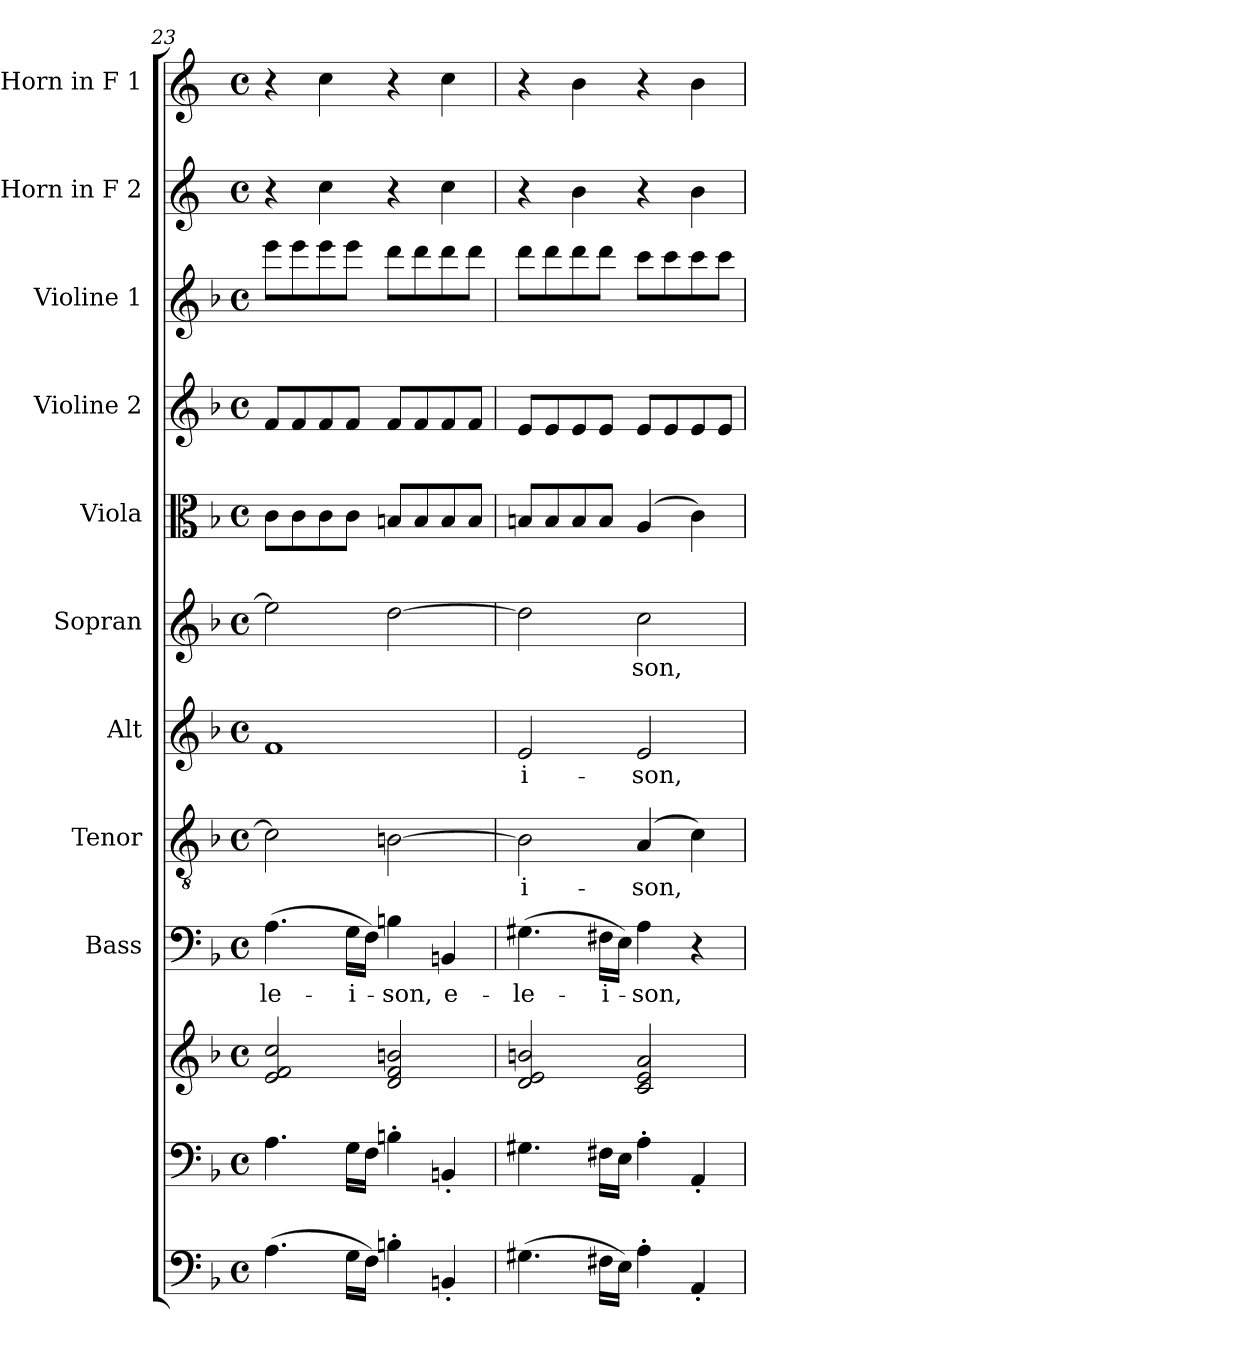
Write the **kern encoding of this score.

**kern	**kern	**kern	**kern	**text	**kern	**text	**kern	**text	**kern	**text	**kern	**kern	**kern	**kern	**kern
*part11	*part10	*part10	*part9	*part9	*part8	*part8	*part7	*part7	*part6	*part6	*part5	*part4	*part3	*part2	*part1
*staff12	*staff11	*staff10	*staff9	*staff9	*staff8	*staff8	*staff7	*staff7	*staff6	*staff6	*staff5	*staff4	*staff3	*staff2	*staff1
*	*	*	*I"Bass	*	*I"Tenor	*	*I"Alt	*	*I"Sopran	*	*I"Viola	*I"Violine 2	*I"Violine 1	*I"Horn in F 2	*I"Horn in F 1
*	*	*	*I'B.	*	*I'T.	*	*I'A.	*	*I'S.	*	*I'Vla.	*I'Vl. 2	*I'Vl. 1	*	*
*clefF4	*clefF4	*clefG2	*clefF4	*	*clefGv2	*	*clefG2	*	*clefG2	*	*clefC3	*clefG2	*clefG2	*clefG2	*clefG2
*ITrd7c12	*	*	*	*	*	*	*	*	*	*	*	*	*	*ITrd4c7	*ITrd4c7
*k[b-]	*k[b-]	*k[b-]	*k[b-]	*	*k[b-]	*	*k[b-]	*	*k[b-]	*	*k[b-]	*k[b-]	*k[b-]	*k[b-]	*k[b-]
*F:	*F:	*F:	*F:	*	*F:	*	*F:	*	*F:	*	*F:	*F:	*F:	*F:	*F:
*M4/4	*M4/4	*M4/4	*M4/4	*	*M4/4	*	*M4/4	*	*M4/4	*	*M4/4	*M4/4	*M4/4	*M4/4	*M4/4
*met(c)	*met(c)	*met(c)	*met(c)	*	*met(c)	*	*met(c)	*	*met(c)	*	*met(c)	*met(c)	*met(c)	*met(c)	*met(c)
=23	=23	=23	=23	=23	=23	=23	=23	=23	=23	=23	=23	=23	=23	=23	=23
!	!	!	!	!LO:LY:b	!	!	!	!	!	!	!	!	!	!	!
(>4.AA\	4.A\	2e/ 2f/ 2cc/	(>4.A\	-le-	2c\]	.	1f	.	2ee\]	.	8c\L	8f/L	8eee\L	4r	4r
.	.	.	.	.	.	.	.	.	.	.	8c\	8f/	8eee\	.	.
.	.	.	.	.	.	.	.	.	.	.	8c\	8f/	8eee\	4f\	4f\
!	!	!	!	!LO:LY:b	!	!	!	!	!	!	!	!	!	!	!
16GG\LL	16G\LL	.	16G\LL	-i-	.	.	.	.	.	.	8c\J	8f/J	8eee\J	.	.
16FF\JJ)	16F\JJ	.	16F\JJ)	.	.	.	.	.	.	.	.	.	.	.	.
!	!	!	!	!LO:LY:b	!	!	!	!	!	!	!	!	!	!	!
4BBn'>\	4Bn'>\	2d/ 2f/ 2bn/	4Bn\	-son,	[2Bn\	.	.	.	[2dd\	.	8Bn/L	8f/L	8ddd\L	4r	4r
.	.	.	.	.	.	.	.	.	.	.	8B/	8f/	8ddd\	.	.
!	!	!	!	!LO:LY:b	!	!	!	!	!	!	!	!	!	!	!
4BBBn'</	4BBn'</	.	4BBn/	e-	.	.	.	.	.	.	8B/	8f/	8ddd\	4f\	4f\
.	.	.	.	.	.	.	.	.	.	.	8B/J	8f/J	8ddd\J	.	.
=24	=24	=24	=24	=24	=24	=24	=24	=24	=24	=24	=24	=24	=24	=24	=24
!	!	!	!	!LO:LY:b	!	!LO:LY:b	!	!LO:LY:b	!	!	!	!	!	!	!
(>4.GG#X\	4.G#X\	2d/ 2e/ 2bn/	(>4.G#X\	-le-	2B\]	-i-	2e/	-i-	2dd\]	.	8Bn/L	8e/L	8ddd\L	4r	4r
.	.	.	.	.	.	.	.	.	.	.	8B/	8e/	8ddd\	.	.
.	.	.	.	.	.	.	.	.	.	.	8B/	8e/	8ddd\	4e\	4e\
!	!	!	!	!LO:LY:b	!	!	!	!	!	!	!	!	!	!	!
16FF#X\LL	16F#X\LL	.	16F#X\LL	-i-	.	.	.	.	.	.	8B/J	8e/J	8ddd\J	.	.
16EE\JJ)	16E\JJ	.	16E\JJ)	.	.	.	.	.	.	.	.	.	.	.	.
!	!	!	!	!LO:LY:b	!	!LO:LY:b	!	!LO:LY:b	!	!LO:LY:b	!	!	!	!	!
4AA'>\	4A'>\	2c/ 2e/ 2a/	4A\	-son,	(4A/	-son,	2e/	-son,	2cc\	-son,	(4A/	8e/L	8ccc\L	4r	4r
.	.	.	.	.	.	.	.	.	.	.	.	8e/	8ccc\	.	.
4AAA'</	4AA'</	.	4r	.	4c\)	.	.	.	.	.	4c\)	8e/	8ccc\	4e\	4e\
.	.	.	.	.	.	.	.	.	.	.	.	8e/J	8ccc\J	.	.
=	=	=	=	=	=	=	=	=	=	=	=	=	=	=	=
*-	*-	*-	*-	*-	*-	*-	*-	*-	*-	*-	*-	*-	*-	*-	*-
